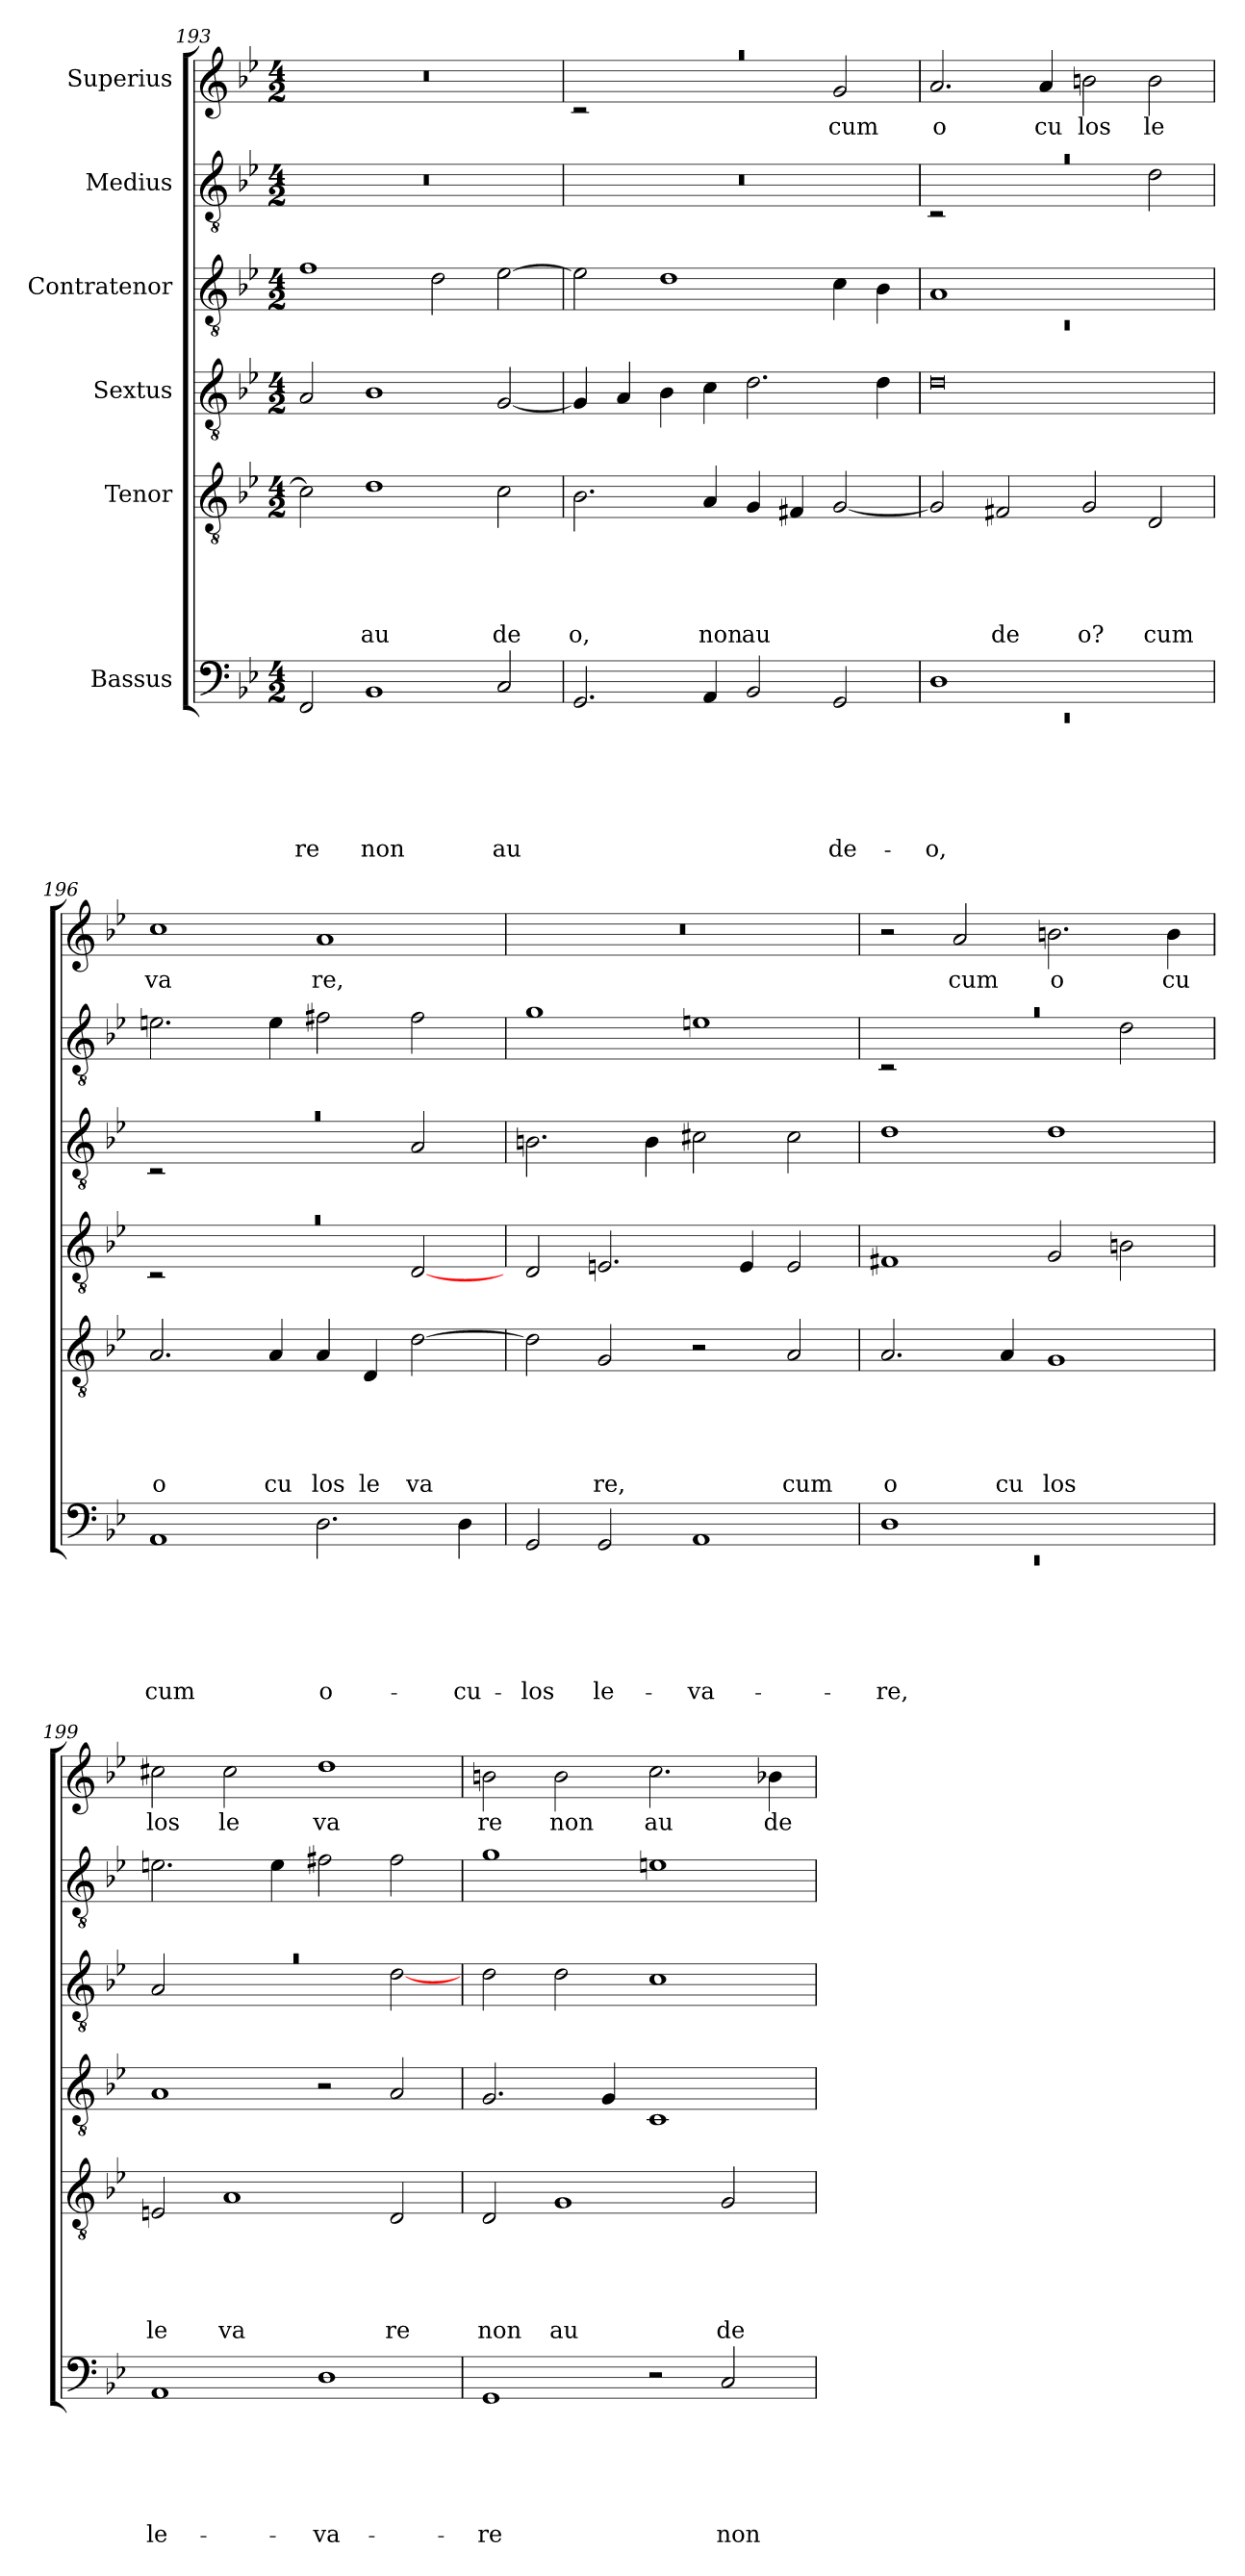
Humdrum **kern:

**kern	**text	**text	**text	**text	**text	**text	**kern	**text	**text	**text	**text	**text	**kern	**kern	**kern	**kern	**text
*part6	*part6	*part6	*part6	*part6	*part6	*part6	*part5	*part5	*part5	*part5	*part5	*part5	*part4	*part3	*part2	*part1	*part1
*staff6	*staff6	*staff6	*staff6	*staff6	*staff6	*staff6	*staff5	*staff5	*staff5	*staff5	*staff5	*staff5	*staff4	*staff3	*staff2	*staff1	*staff1
*I"Bassus	*	*	*	*	*	*	*I"Tenor	*	*	*	*	*	*I"Sextus	*I"Contratenor	*I"Medius	*I"Superius	*
*clefF4	*	*	*	*	*	*	*clefGv2	*	*	*	*	*	*clefGv2	*clefGv2	*clefGv2	*clefG2	*
*ITrd-3c-5	*	*	*	*	*	*	*ITrd-3c-5	*	*	*	*	*	*ITrd-3c-5	*	*ITrd-3c-5	*ITrd-3c-5	*
*k[b-e-a-]	*	*	*	*	*	*	*k[b-e-a-]	*	*	*	*	*	*k[b-e-a-]	*k[b-e-]	*k[b-e-a-]	*k[b-e-a-]	*
*E-:	*	*	*	*	*	*	*E-:	*	*	*	*	*	*E-:	*B-:	*E-:	*E-:	*
*M4/2	*	*	*	*	*	*	*M4/2	*	*	*	*	*	*M4/2	*M4/2	*M4/2	*M4/2	*
=193	=193	=193	=193	=193	=193	=193	=193	=193	=193	=193	=193	=193	=193	=193	=193	=193	=193
!	!	!	!	!	!	!LO:LY:b	!	!	!	!	!	!	!	!	!	!	!
2BB-/	.	.	.	.	.	re	2f\]	.	.	.	.	.	2d/	1f	0r	0r	.
!	!	!	!	!	!	!LO:LY:b	!	!	!	!	!	!LO:LY:b	!	!	!	!	!
1E-	.	.	.	.	.	non	1g	.	.	.	.	au	1e-	.	.	.	.
.	.	.	.	.	.	.	.	.	.	.	.	.	.	2d\	.	.	.
!	!	!	!	!	!	!LO:LY:b	!	!	!	!	!	!LO:LY:b	!	!	!	!	!
2F/	.	.	.	.	.	au	2f\	.	.	.	.	de	[>2c/	[>2e-\	.	.	.
!!LO:PB:g=z
=194	=194	=194	=194	=194	=194	=194	=194	=194	=194	=194	=194	=194	=194	=194	=194	=194	=194
!	!	!	!	!	!	!	!	!	!	!	!	!LO:LY:b	!	!	!	!LO:N:vis=1	!
*	*	*	*	*	*	*	*	*	*	*	*	*	*	*	*	*^	*
2.C/	.	.	.	.	.	.	2.e-\	.	.	.	.	o,	4c/]	2e-\]	0r	0raa	2rc	.
.	.	.	.	.	.	.	.	.	.	.	.	.	4d/	.	.	.	.	.
.	.	.	.	.	.	.	.	.	.	.	.	.	4e-\	1d	.	.	1ryy	.
!	!	!	!	!	!	!	!	!	!	!	!	!LO:LY:b	!	!	!	!	!	!
4D/	.	.	.	.	.	.	4d/	.	.	.	.	non	4f\	.	.	.	.	.
!	!	!	!	!	!	!	!	!	!	!	!	!LO:LY:b	!	!	!	!	!	!
2E-/	.	.	.	.	.	.	4c/	.	.	.	.	au	2.g\	.	.	.	.	.
.	.	.	.	.	.	.	4Bn/	.	.	.	.	.	.	.	.	.	.	.
!	!	!	!	!	!	!LO:LY:b	!	!	!	!	!	!	!	!	!	!	!	!LO:LY:b
2C/	.	.	.	.	.	de-	[<2c/	.	.	.	.	.	.	4c\	.	.	2cc/	cum
.	.	.	.	.	.	.	.	.	.	.	.	.	4g\	4B-\	.	.	.	.
*	*	*	*	*	*	*	*	*	*	*	*	*	*	*	*	*v	*v	*
=195	=195	=195	=195	=195	=195	=195	=195	=195	=195	=195	=195	=195	=195	=195	=195	=195	=195
*^	*	*	*	*	*	*	*	*	*	*	*	*	*	*^	*	*	*
!	!LO:N:vis=1	!	!	!	!	!	!LO:LY:b	!	!	!	!	!	!	!	!	!LO:N:vis=1	!LO:N:vis=1	!	!LO:LY:b
*	*	*	*	*	*	*	*	*	*	*	*	*	*	*	*	*	*^	*	*
1G	0rEE	.	.	.	.	.	-o,	2c/]	.	.	.	.	.	0g	1A	0rC	0ra	2rC	2.dd/	o
!	!	!	!	!	!	!	!	!	!	!	!	!	!LO:LY:b	!	!	!	!	!	!	!
.	.	.	.	.	.	.	.	2Bn/	.	.	.	.	de	.	.	.	.	1ryy	.	.
!	!	!	!	!	!	!	!	!	!	!	!	!	!	!	!	!	!	!	!	!LO:LY:b
.	.	.	.	.	.	.	.	.	.	.	.	.	.	.	.	.	.	.	4dd/	cu
!	!	!	!	!	!	!	!	!	!	!	!	!	!LO:LY:b	!	!	!	!	!	!	!LO:LY:b
1ryy	.	.	.	.	.	.	.	2c/	.	.	.	.	o?	.	1ryy	.	.	.	2een\	los
!	!	!	!	!	!	!	!	!	!	!	!	!	!LO:LY:b	!	!	!	!	!	!	!LO:LY:b
.	.	.	.	.	.	.	.	2G/	.	.	.	.	cum	.	.	.	.	2g\	2ee\	le
*v	*v	*	*	*	*	*	*	*	*	*	*	*	*	*	*	*	*	*	*	*
=196	=196	=196	=196	=196	=196	=196	=196	=196	=196	=196	=196	=196	=196	=196	=196	=196	=196	=196	=196
!	!	!	!	!	!	!LO:LY:b	!	!	!	!	!	!LO:LY:b	!LO:N:vis=1	!LO:N:vis=1	!	!	!	!	!LO:LY:b
*	*	*	*	*	*	*	*	*	*	*	*	*	*^	*	*	*v	*v	*	*
1D	.	.	.	.	.	cum	2.d/	.	.	.	.	o	0ra	2rC	0ra	2rC	2.an\	1ff	va
.	.	.	.	.	.	.	.	.	.	.	.	.	.	1ryy	.	1ryy	.	.	.
!	!	!	!	!	!	!	!	!	!	!	!	!LO:LY:b	!	!	!	!	!	!	!
.	.	.	.	.	.	.	4d/	.	.	.	.	cu	.	.	.	.	4a\	.	.
!	!	!	!	!	!	!LO:LY:b	!	!	!	!	!	!LO:LY:b	!	!	!	!	!	!	!LO:LY:b
2.G\	.	.	.	.	.	o-	4d/	.	.	.	.	los	.	.	.	.	2bn\	1dd	re,
!	!	!	!	!	!	!	!	!	!	!	!	!LO:LY:b	!	!	!	!	!	!	!
.	.	.	.	.	.	.	4G/	.	.	.	.	le	.	.	.	.	.	.	.
!	!	!	!	!	!	!	!	!	!	!	!	!LO:LY:b	!	!	!	!	!	!	!
.	.	.	.	.	.	.	[>2g\	.	.	.	.	va	.	[<2G/	.	2A/	2b\	.	.
!	!	!	!	!	!	!LO:LY:b	!	!	!	!	!	!	!	!	!	!	!	!	!
4G\	.	.	.	.	.	-cu-	.	.	.	.	.	.	.	.	.	.	.	.	.
*	*	*	*	*	*	*	*	*	*	*	*	*	*v	*v	*	*	*	*	*
*	*	*	*	*	*	*	*	*	*	*	*	*	*	*v	*v	*	*	*
=197	=197	=197	=197	=197	=197	=197	=197	=197	=197	=197	=197	=197	=197	=197	=197	=197	=197
!	!	!	!	!	!	!LO:LY:b	!	!	!	!	!	!	!	!	!	!	!
2C/	.	.	.	.	.	-los	2g\]	.	.	.	.	.	2G/	2.Bn\	1cc	0r	.
!	!	!	!	!	!	!LO:LY:b	!	!	!	!	!	!LO:LY:b	!	!	!	!	!
2C/	.	.	.	.	.	le-	2c/	.	.	.	.	re,	2.An/	.	.	.	.
.	.	.	.	.	.	.	.	.	.	.	.	.	.	4B\	.	.	.
!	!	!	!	!	!	!LO:LY:b	!	!	!	!	!	!	!	!	!	!	!
1D	.	.	.	.	.	-va-	2r	.	.	.	.	.	.	2c#X\	1a	.	.
.	.	.	.	.	.	.	.	.	.	.	.	.	4A/	.	.	.	.
!	!	!	!	!	!	!	!	!	!	!	!	!LO:LY:b	!	!	!	!	!
.	.	.	.	.	.	.	2d/	.	.	.	.	cum	2A/	2c#\	.	.	.
=198	=198	=198	=198	=198	=198	=198	=198	=198	=198	=198	=198	=198	=198	=198	=198	=198	=198
*^	*	*	*	*	*	*	*	*	*	*	*	*	*	*	*	*	*
!	!LO:N:vis=1	!	!	!	!	!	!LO:LY:b	!	!	!	!	!	!LO:LY:b	!	!	!LO:N:vis=1	!	!
*	*	*	*	*	*	*	*	*	*	*	*	*	*	*	*	*^	*	*
1G	0rEE	.	.	.	.	.	-re,	2.d/	.	.	.	.	o	1Bn	1d	0ra	2rC	2r	.
!	!	!	!	!	!	!	!	!	!	!	!	!	!	!	!	!	!	!	!LO:LY:b
.	.	.	.	.	.	.	.	.	.	.	.	.	.	.	.	.	1ryy	2dd/	cum
!	!	!	!	!	!	!	!	!	!	!	!	!	!LO:LY:b	!	!	!	!	!	!
.	.	.	.	.	.	.	.	4d/	.	.	.	.	cu	.	.	.	.	.	.
!	!	!	!	!	!	!	!	!	!	!	!	!	!LO:LY:b	!	!	!	!	!	!LO:LY:b
1ryy	.	.	.	.	.	.	.	1c	.	.	.	.	los	2c/	1d	.	.	2.een\	o
.	.	.	.	.	.	.	.	.	.	.	.	.	.	2en\	.	.	2g\	.	.
!	!	!	!	!	!	!	!	!	!	!	!	!	!	!	!	!	!	!	!LO:LY:b
.	.	.	.	.	.	.	.	.	.	.	.	.	.	.	.	.	.	4ee\	cu
*v	*v	*	*	*	*	*	*	*	*	*	*	*	*	*	*	*v	*v	*	*
=199	=199	=199	=199	=199	=199	=199	=199	=199	=199	=199	=199	=199	=199	=199	=199	=199	=199
!	!	!	!	!	!	!LO:LY:b	!	!	!	!	!	!LO:LY:b	!	!LO:N:vis=1	!	!	!LO:LY:b
*	*	*	*	*	*	*	*	*	*	*	*	*	*	*^	*	*	*
1D	.	.	.	.	.	le-	2An/	.	.	.	.	le	1d	0ra	2A/	2.an\	2ff#X\	los
!	!	!	!	!	!	!	!	!	!	!	!	!LO:LY:b	!	!	!	!	!	!LO:LY:b
.	.	.	.	.	.	.	1d	.	.	.	.	va	.	.	1ryy	.	2ff#\	le
.	.	.	.	.	.	.	.	.	.	.	.	.	.	.	.	4a\	.	.
!	!	!	!	!	!	!LO:LY:b	!	!	!	!	!	!	!	!	!	!	!	!LO:LY:b
1G	.	.	.	.	.	-va-	.	.	.	.	.	.	2r	.	.	2bn\	1gg	va
!	!	!	!	!	!	!	!	!	!	!	!	!LO:LY:b	!	!	!	!	!	!
.	.	.	.	.	.	.	2G/	.	.	.	.	re	2d/	.	[<2d\	2b\	.	.
!!LO:LB:g=z
=200	=200	=200	=200	=200	=200	=200	=200	=200	=200	=200	=200	=200	=200	=200	=200	=200	=200	=200
!	!	!	!	!	!	!LO:LY:b	!	!	!	!	!	!LO:LY:b	!	!	!	!	!	!LO:LY:b
*	*	*	*	*	*	*	*	*	*	*	*	*	*	*v	*v	*	*	*
1C	.	.	.	.	.	-re	2G/	.	.	.	.	non	2.c/	2d\	1cc	2een\	re
!	!	!	!	!	!	!	!	!	!	!	!	!LO:LY:b	!	!	!	!	!LO:LY:b
.	.	.	.	.	.	.	1c	.	.	.	.	au	.	2d\	.	2ee\	non
.	.	.	.	.	.	.	.	.	.	.	.	.	4c/	.	.	.	.
!	!	!	!	!	!	!	!	!	!	!	!	!	!	!	!	!	!LO:LY:b
2r	.	.	.	.	.	.	.	.	.	.	.	.	1F	1c	1an	2.ff\	au
!	!	!	!	!	!	!LO:LY:b	!	!	!	!	!	!LO:LY:b	!	!	!	!	!
2F/	.	.	.	.	.	non	2c/	.	.	.	.	de	.	.	.	.	.
!	!	!	!	!	!	!	!	!	!	!	!	!	!	!	!	!	!LO:LY:b
.	.	.	.	.	.	.	.	.	.	.	.	.	.	.	.	4ee-X\	de
=	=	=	=	=	=	=	=	=	=	=	=	=	=	=	=	=	=
*-	*-	*-	*-	*-	*-	*-	*-	*-	*-	*-	*-	*-	*-	*-	*-	*-	*-
